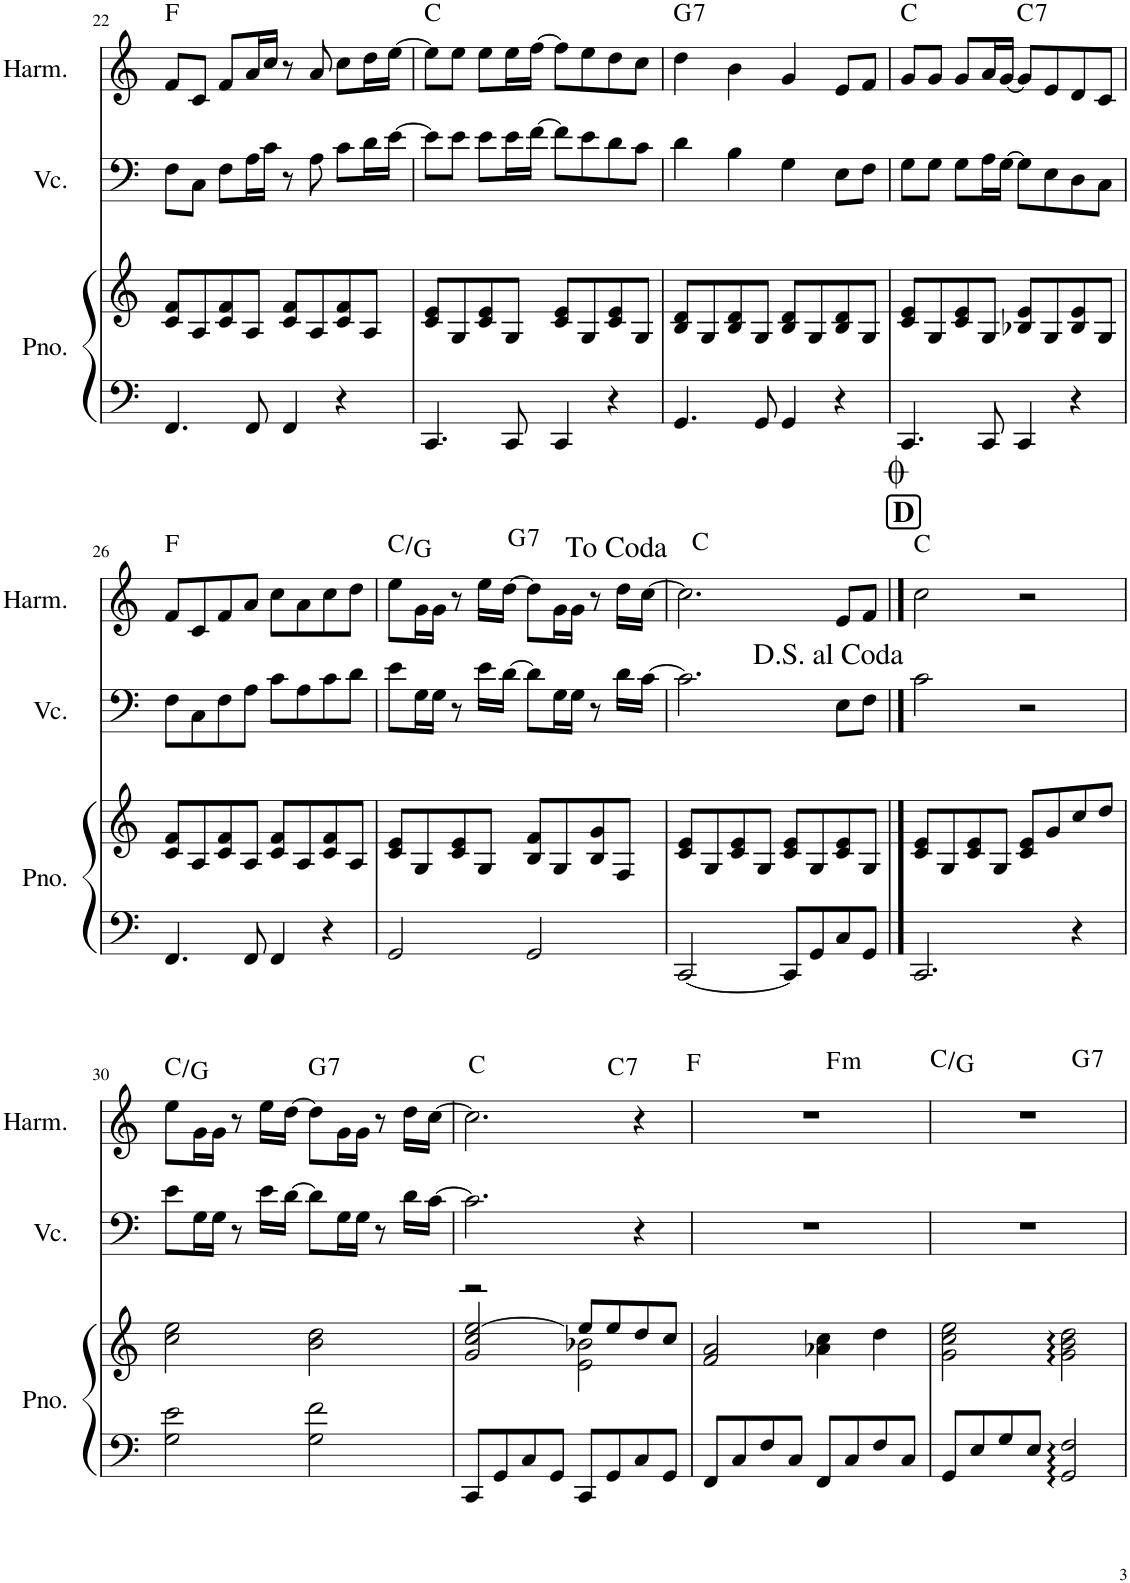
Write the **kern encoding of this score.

**kern	**kern	**kern	**kern	**harte
*part3	*part3	*part2	*part1	*part1
*staff4	*staff3	*staff2	*staff1	*
*I"ピアノ	*	*I"チェロ	*I"ハーモニカ	*
!!LO:PB:g=z
*clefF4	*clefG2	*clefF4	*clefG2	*
*k[]	*k[]	*k[]	*k[]	*
*M4/4	*M4/4	*M4/4	*M4/4	*
=22	=22	=22	=22	=22
4.FF/	8c/ 8f/L	8F\L	8f/L	F:maj
.	8A/	8C\J	8c/J	.
.	8c/ 8f/	8F\L	8f/L	.
8FF/	8A/J	16A\L	16a/L	.
.	.	16c\JJ	16cc/JJ	.
4FF/	8c/ 8f/L	8r	8r	.
.	8A/	8A\	8a/	.
4r	8c/ 8f/	8c\L	8cc\L	.
.	8A/J	16d\L	16dd\L	.
.	.	[16e\JJ	[16ee\JJ	.
=23	=23	=23	=23	=23
4.CC/	8c/ 8e/L	8e\L]	8ee\L]	C:maj
.	8G/	8e\J	8ee\J	.
.	8c/ 8e/	8e\L	8ee\L	.
8CC/	8G/J	16e\L	16ee\L	.
.	.	[16f\JJ	[16ff\JJ	.
4CC/	8c/ 8e/L	8f\L]	8ff\L]	.
.	8G/	8e\	8ee\	.
4r	8c/ 8e/	8d\	8dd\	.
.	8G/J	8c\J	8cc\J	.
=24	=24	=24	=24	=24
!	!	!	!	!LO:H:kt=7
4.GG/	8B/ 8d/L	4d\	4dd\	G:7
.	8G/	.	.	.
.	8B/ 8d/	4B\	4b\	.
8GG/	8G/J	.	.	.
4GG/	8B/ 8d/L	4G\	4g/	.
.	8G/	.	.	.
4r	8B/ 8d/	8E\L	8e/L	.
.	8G/J	8F\J	8f/J	.
=25	=25	=25	=25	=25
4.CC/	8c/ 8e/L	8G\L	8g/L	C:maj
.	8G/	8G\J	8g/J	.
.	8c/ 8e/	8G\L	8g/L	.
8CC/	8G/J	16A\L	16a/L	.
.	.	[16G\JJ	[16g/JJ	.
!	!	!	!	!LO:H:kt=7
4CC/	8B-X/ 8e/L	8G\L]	8g/L]	C:7
.	8G/	8E\	8e/	.
4r	8B-/ 8e/	8D\	8d/	.
.	8G/J	8C\J	8c/J	.
!!LO:LB:g=z
=26	=26	=26	=26	=26
4.FF/	8c/ 8f/L	8F\L	8f/L	F:maj
.	8A/	8C\	8c/	.
.	8c/ 8f/	8F\	8f/	.
8FF/	8A/J	8A\J	8a/J	.
4FF/	8c/ 8f/L	8c\L	8cc\L	.
.	8A/	8A\	8a\	.
4r	8c/ 8f/	8c\	8cc\	.
.	8A/J	8d\J	8dd\J	.
=27	=27	=27	=27	=27
2GG/	8c/ 8e/L	8e\L	8ee\L	C:maj/5
.	8G/	16G\L	16g\L	.
.	.	16G\JJ	16g\JJ	.
.	8c/ 8e/	8r	8r	.
.	8G/J	16e\LL	16ee\LL	.
.	.	[16d\JJ	[16dd\JJ	.
!	!	!	!	!LO:H:kt=7
2GG/	8B/ 8f/L	8d\L]	8dd\L]	G:7
.	8G/	16G\L	16g\L	.
.	.	16G\JJ	16g\JJ	.
.	8B/ 8g/	8r	8r	.
.	8F/J	16d\LL	16dd\LL	.
.	.	[16c\JJ	[16cc\JJ	.
=28	=28	=28	=28	=28
[2CC/	8c/ 8e/L	2.c\]	2.cc\]	C:maj
.	8G/	.	.	.
.	8c/ 8e/	.	.	.
.	8G/J	.	.	.
8CC/L]	8c/ 8e/L	.	.	.
8GG/	8G/	.	.	.
8C/	8c/ 8e/	8E\L	8e/L	.
8GG/J	8G/J	8F\J	8f/J	.
!!LO:REH:place=s1:a:B:cj:fs=14:t=D
==29	==29	==29	==29	==29
2.CC/	8c/ 8e/L	2c\	2cc\	C:maj
.	8G/	.	.	.
.	8c/ 8e/	.	.	.
.	8G/J	.	.	.
.	8c/ 8e/L	2r	2r	.
.	8g/	.	.	.
4r	8cc/	.	.	.
.	8dd/J	.	.	.
!!LO:LB:g=z
=30	=30	=30	=30	=30
2G\ 2e\	2cc\ 2ee\	8e\L	8ee\L	C:maj/5
.	.	16G\L	16g\L	.
.	.	16G\JJ	16g\JJ	.
.	.	8r	8r	.
.	.	16e\LL	16ee\LL	.
.	.	[16d\JJ	[16dd\JJ	.
!	!	!	!	!LO:H:kt=7
2G\ 2f\	2b\ 2dd\	8d\L]	8dd\L]	G:7
.	.	16G\L	16g\L	.
.	.	16G\JJ	16g\JJ	.
.	.	8r	8r	.
.	.	16d\LL	16dd\LL	.
.	.	[16c\JJ	[16cc\JJ	.
=31	=31	=31	=31	=31
*	*^	*	*	*
8CC/L	2r	2g/ 2cc/ [2ee/	2.c\]	2.cc\]	C:maj
8GG/	.	.	.	.	.
8C/	.	.	.	.	.
8GG/J	.	.	.	.	.
8CC/L	8ee/L]	2e\ 2b-X\	.	.	.
8GG/	8ee/	.	.	.	.
!	!	!	!	!	!LO:H:kt=7
8C/	8dd/	.	4r	4r	C:7
8GG/J	8cc/J	.	.	.	.
*	*v	*v	*	*	*
=32	=32	=32	=32	=32
!	!	!	!	!LO:H:n=2:kt=m
8FF/L	2f/ 2a/	1r	1r	F:maj F:min
8C/	.	.	.	.
8F/	.	.	.	.
8C/J	.	.	.	.
8FF/L	4a-X\ 4cc\	.	.	.
8C/	.	.	.	.
8F/	4dd\	.	.	.
8C/J	.	.	.	.
=33	=33	=33	=33	=33
!	!	!	!	!LO:H:n=2:kt=7
8GG/L	2g\ 2cc\ 2ee\	1r	1r	C:maj/5 G:7
8E/	.	.	.	.
8G/	.	.	.	.
8E/J	.	.	.	.
2GG/: 2F/:	2g\: 2b\: 2dd\:	.	.	.
=	=	=	=	=
*-	*-	*-	*-	*-
